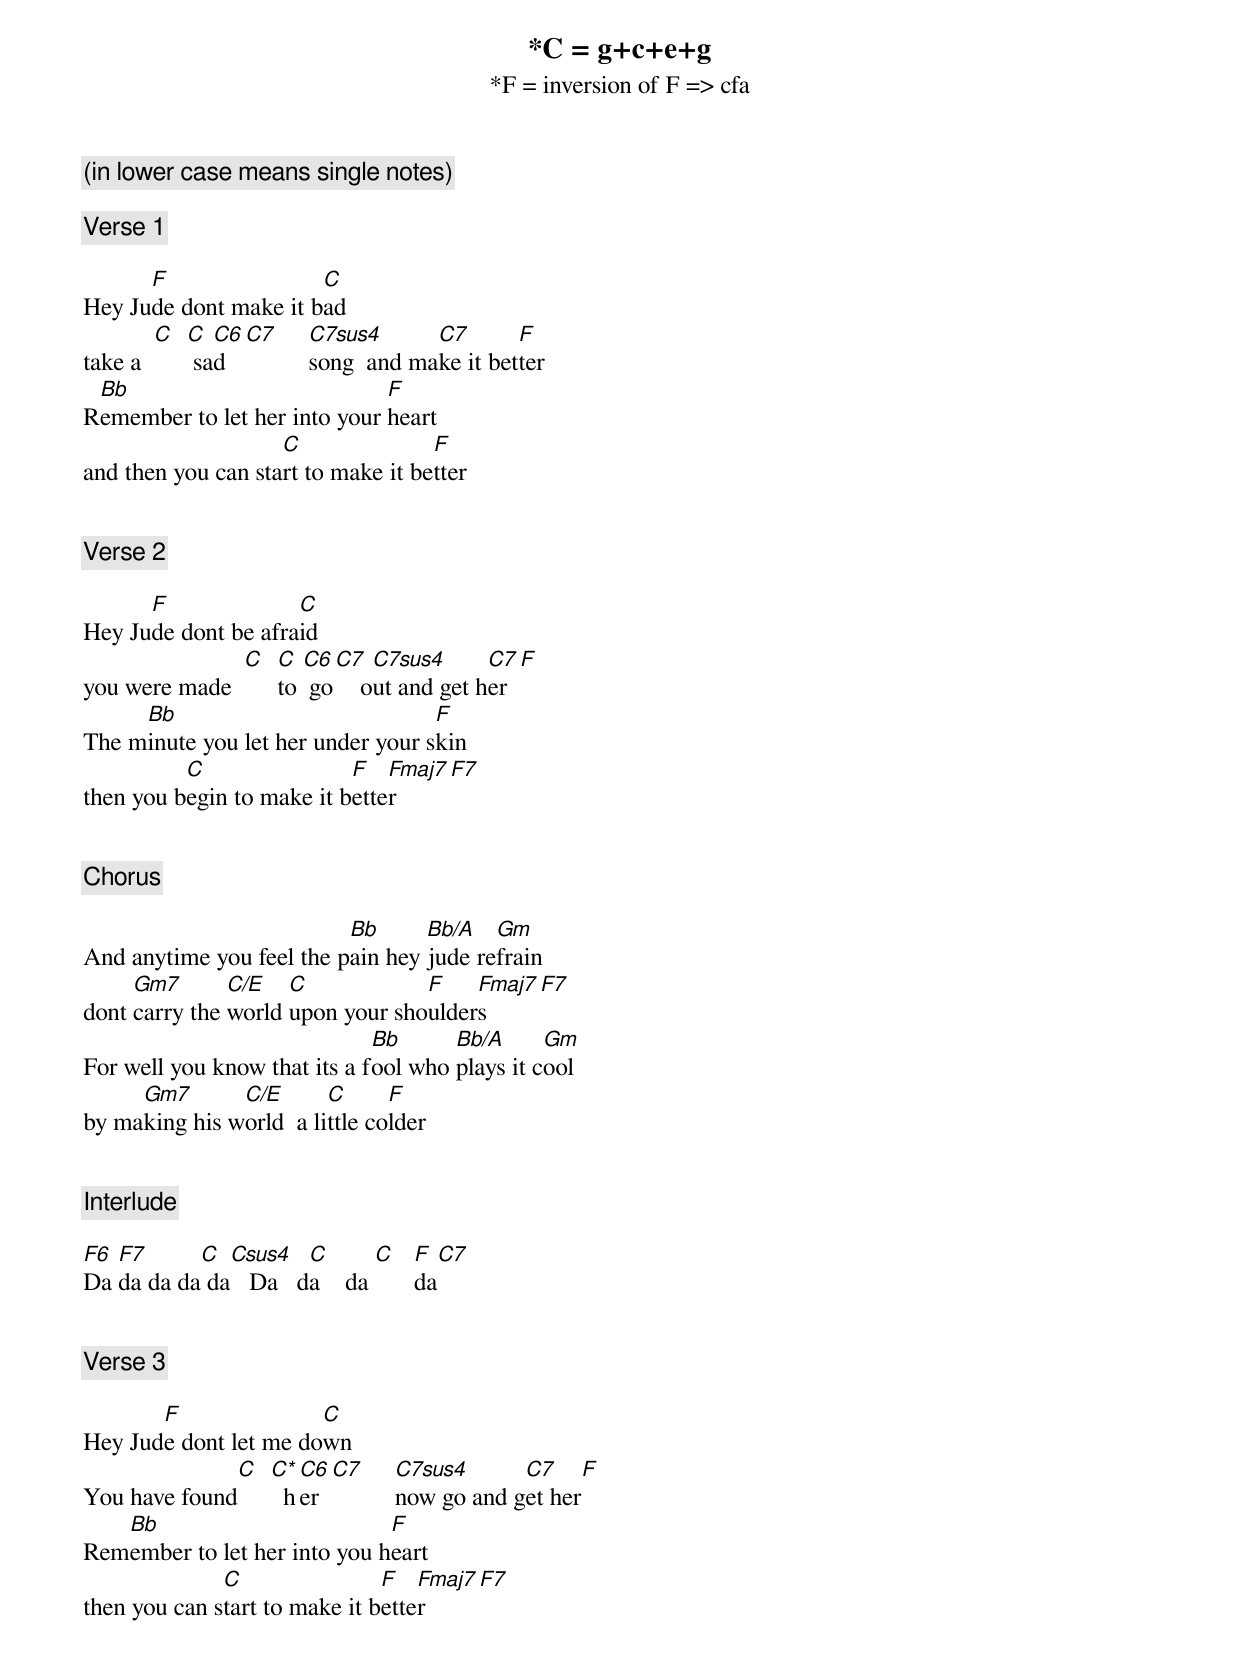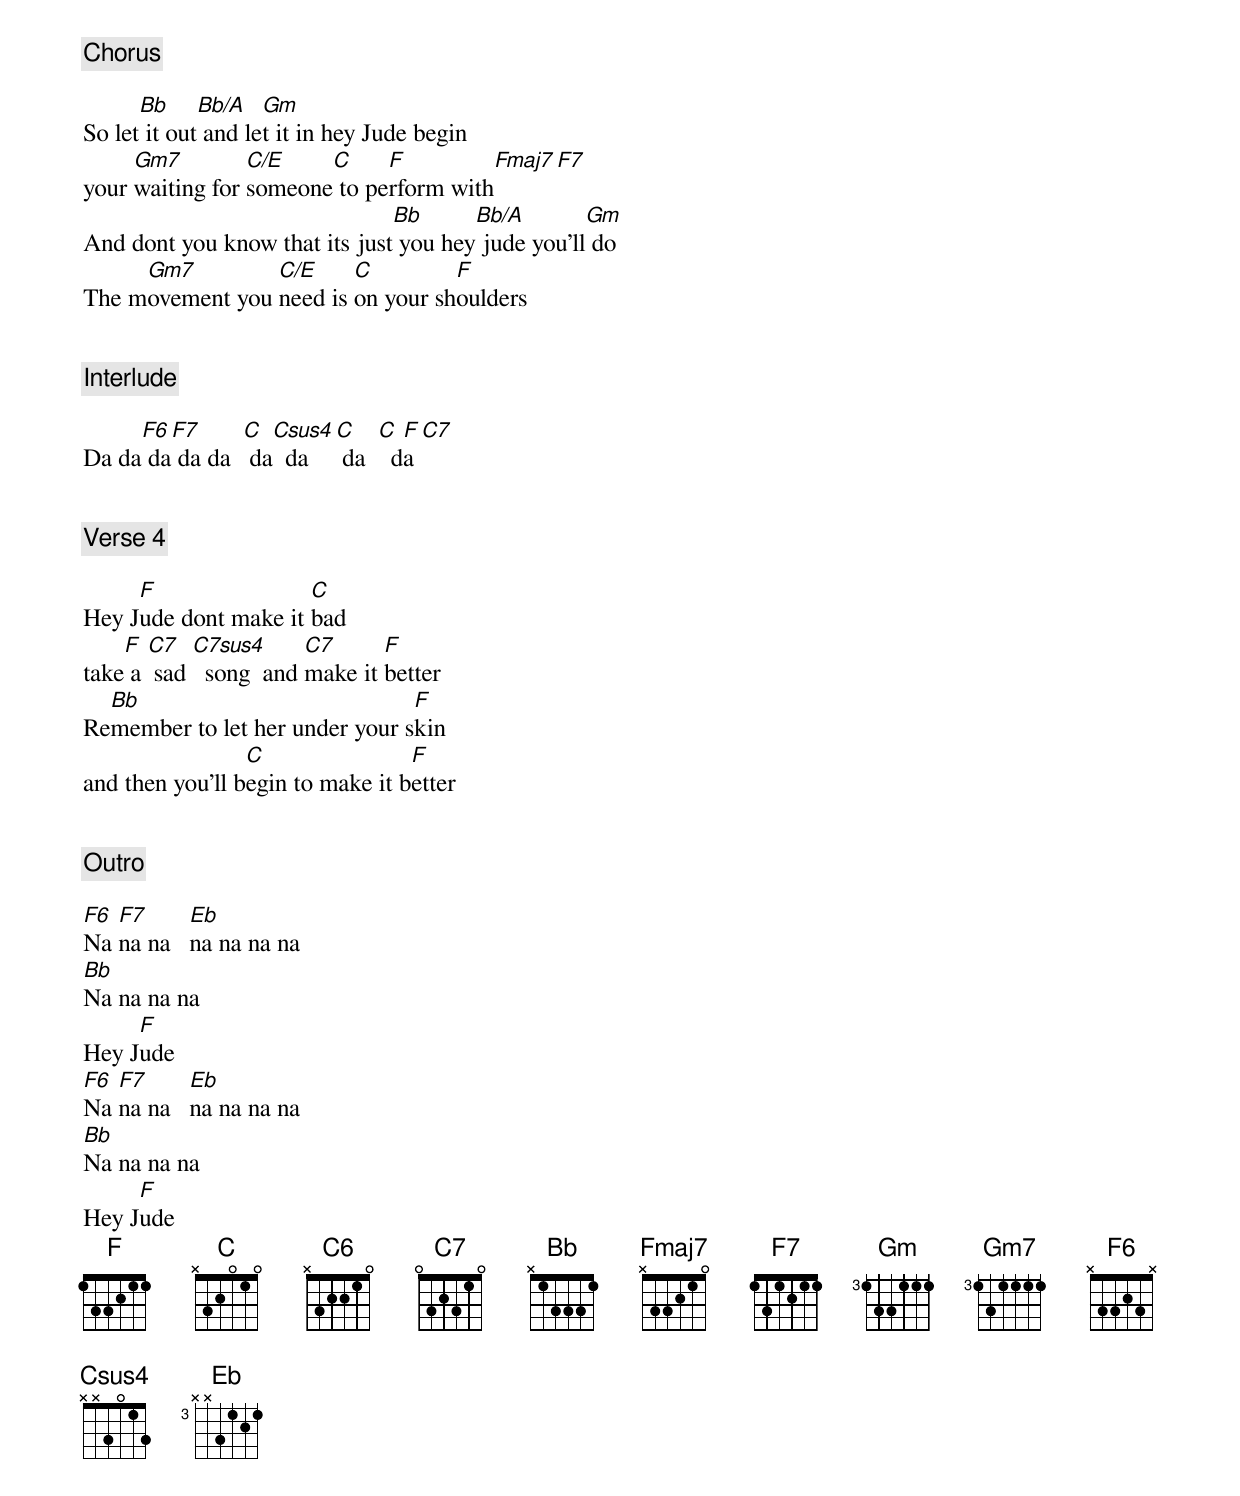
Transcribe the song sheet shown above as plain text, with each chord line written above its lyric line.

*C = g+c+e+g
*F = inversion of F => cfa
(in lower case means single notes)

[Verse 1]

      F                C
Hey Jude dont make it bad
        C *C C6 C7   C7sus4      C7       F
take a     sad       song  and make it better
 Bb                           F
Remember to let her into your heart
                    C               F
and then you can start to make it better


[Verse 2]

      F              C
Hey Jude dont be afraid
               C *C C6 C7   C7sus4      C7       F
you were made    to  go    out and get her
     Bb                            F
The minute you let her under your skin
          C                F   Fmaj7 F7
then you begin to make it better


[Chorus]

                          Bb      Bb/A   Gm
And anytime you feel the pain hey jude refrain
     Gm7       C/E   C            F    Fmaj7 F7
dont carry the world upon your shoulders
                              Bb      Bb/A      Gm
For well you know that its a fool who plays it cool
     Gm7       C/E       C      F
by making his world  a little colder


[Interlude]

F6 F7      C  Csus4    C       C  F  C7
Da da da da da   Da   da    da    da


[Verse 3]

       F               C
Hey Jude dont let me down
              C C* C6 C7   C7sus4      C7       F
You have found    her      now go and get her
   Bb                         F
Remember to let her into you heart
              C                F   Fmaj7  F7
then you can start to make it better


[Chorus]

      Bb     Bb/A   Gm
So let it out and let it in hey Jude begin
     Gm7         C/E    C     F         Fmaj7  F7
your waiting for someone to perform with
                               Bb      Bb/A        Gm
And dont you know that its just you hey jude you'll do
     Gm7         C/E     C         F
The movement you need is on your shoulders


[Interlude]

     F6 F7      C  Csus4 C    C  F  C7
Da da da da da   da  da   da    da


[Verse 4]

     F                C
Hey Jude dont make it bad
    F  C7   C7sus4      C7      F
take a  sad   song  and make it better
  Bb                            F
Remember to let her under your skin
                 C                F
and then you'll begin to make it better


[Outro]

F6 F7      Eb
Na na na   na na na na
Bb
Na na na na
     F
Hey Jude
F6 F7      Eb
Na na na   na na na na
Bb
Na na na na
     F
Hey Jude
